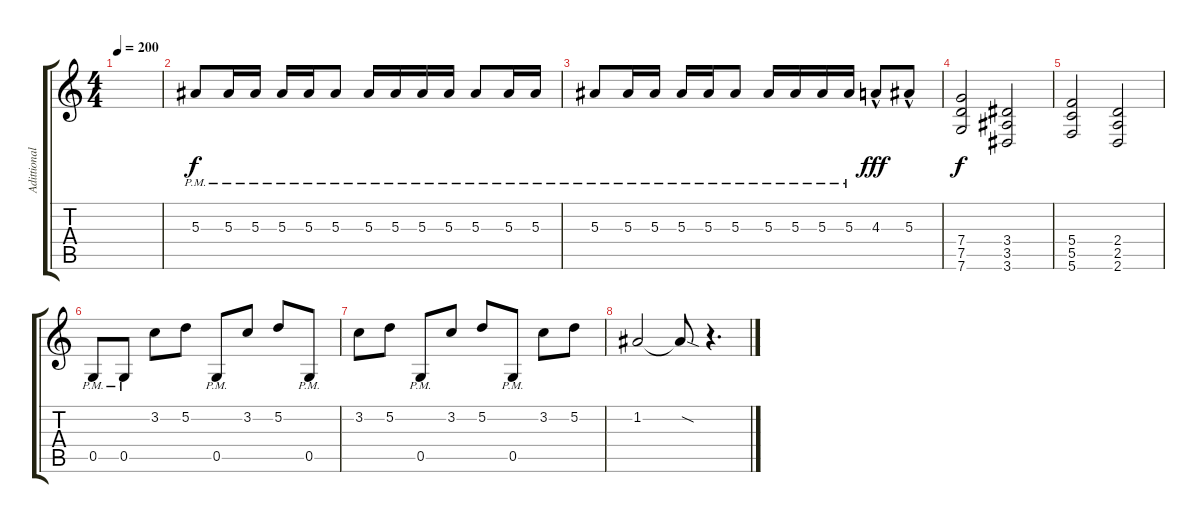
\track ("Adittional and expendable guitar" "Adittional") {instrument overdrivenguitar}
\staff {score tabs}
\tuning (D4 A3 F3 C3 G2 C2) {hide}
\ts (4 4)
\tempo 200
\clef g2
\ks c
|
5.3{pm}.8 5.3{pm}.16 5.3{pm}.16 5.3{pm}.16 5.3{pm}.16 5.3{pm}.8 5.3{pm}.16 5.3{pm}.16 5.3{pm}.16 5.3{pm}.16 5.3{pm}.8 5.3{pm}.16 5.3{pm}.16 |
5.3{pm}.8 5.3{pm}.16 5.3{pm}.16 5.3{pm}.16 5.3{pm}.16 5.3{pm}.8 5.3{pm}.16 5.3{pm}.16 5.3{pm}.16 5.3{pm}.16 4.3{hac}.8{dy fff} 5.3{hac}.8 |
(7.4 7.5 7.6).2{dy f} (3.4 3.5 3.6).2 |
(5.4 5.5 5.6).2 (2.4 2.5 2.6).2 |
0.5{pm}.8 0.5{pm}.8 3.2.8 5.2.8 0.5{pm}.8 3.2.8 5.2.8 0.5{pm}.8 |
3.2.8 5.2.8 0.5{pm}.8 3.2.8 5.2.8 0.5{pm}.8 3.2.8 5.2.8 |
1.2.2 1.2{sod t}.8 r.4{d}
